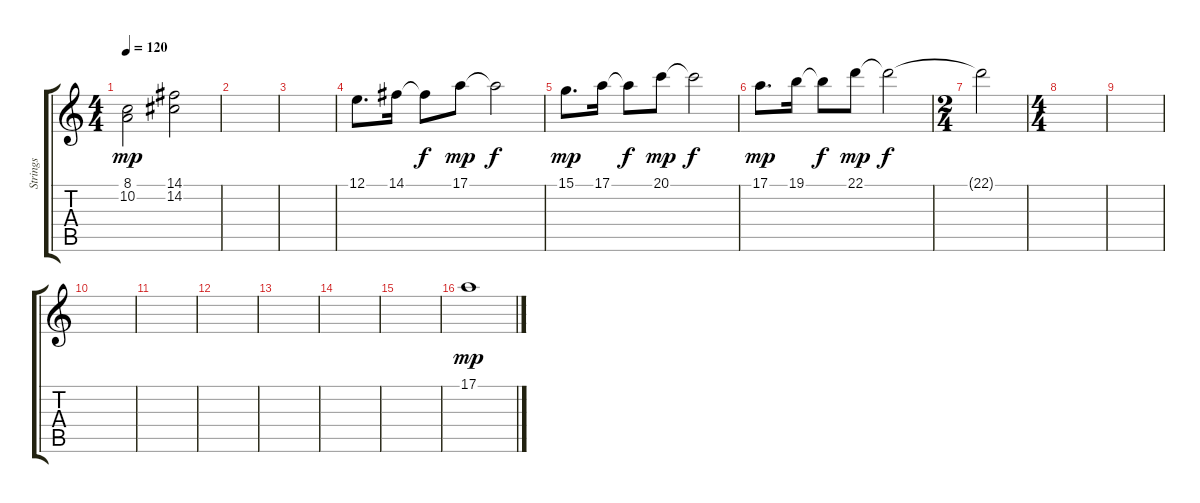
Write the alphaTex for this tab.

\track ("Strings" "Strings") {instrument tremolostrings}
\staff {score tabs}
\tuning (E4 B3 G3 D3 A2 E2) {hide}
\ts (4 4)
\tempo 120
\clef g2
\ks c
(8.1 10.2).2{dy mp} (14.1 14.2).2 |
|
|
12.1.8{d} 14.1.16 14.1{t}.8{dy f} 17.1.8{dy mp} 17.1{t}.2{dy f} |
15.1.8{d dy mp} 17.1.16 17.1{t}.8{dy f} 20.1.8{dy mp} 20.1{t}.2{dy f} |
17.1.8{d dy mp} 19.1.16 19.1{t}.8{dy f} 22.1.8{dy mp} 22.1{t}.2{dy f} |
\ts (2 4)
22.1{t}.2 |
\ts (4 4)
|
|
|
|
|
|
|
|
17.1.1{dy mp}
